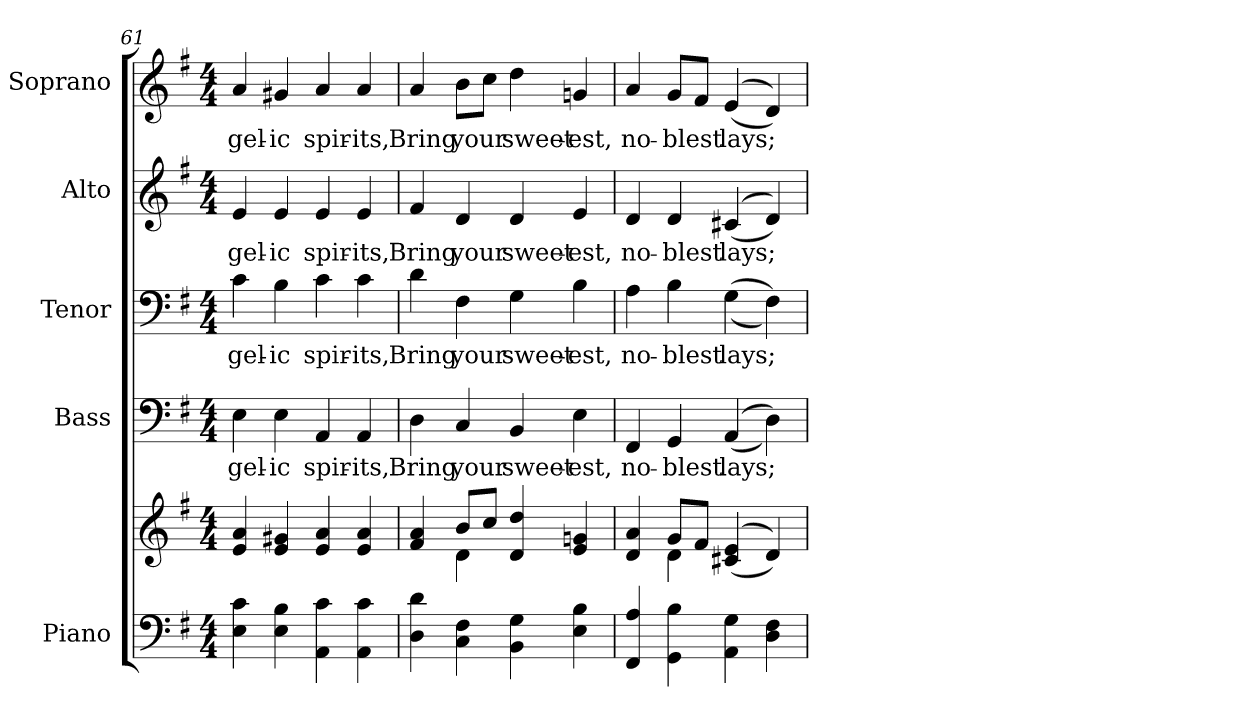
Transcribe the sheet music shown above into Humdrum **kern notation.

**kern	**kern	**kern	**text	**kern	**text	**kern	**text	**kern	**text
*part5	*part5	*part4	*part4	*part3	*part3	*part2	*part2	*part1	*part1
*staff6	*staff5	*staff4	*staff4	*staff3	*staff3	*staff2	*staff2	*staff1	*staff1
*I"Piano	*	*I"Bass	*	*I"Tenor	*	*I"Alto	*	*I"Soprano	*
*I'Pno.	*	*I'B.	*	*I'T.	*	*I'A.	*	*I'S.	*
!!LO:PB:g=z
*clefF4	*clefG2	*clefF4	*	*clefF4	*	*clefG2	*	*clefG2	*
*k[f#]	*k[f#]	*k[f#]	*	*k[f#]	*	*k[f#]	*	*k[f#]	*
*G:	*G:	*G:	*	*G:	*	*G:	*	*G:	*
*M4/4	*M4/4	*M4/4	*	*M4/4	*	*M4/4	*	*M4/4	*
=61	=61	=61	=61	=61	=61	=61	=61	=61	=61
!	!	!	!LO:LY:b:color=#000000	!	!	!	!	!	!
!	!	!	!	!	!LO:LY:b:color=#000000	!	!	!	!
!	!	!	!	!	!	!	!LO:LY:b:color=#000000	!	!
!	!	!	!	!	!	!	!	!	!LO:LY:b:color=#000000
4Ei\ 4ci	4ei/ 4ai	4Ei\	-gel-	4ci\	-gel-	4ei/	-gel-	4ai/	-gel-
!	!	!	!LO:LY:b:color=#000000	!	!	!	!	!	!
!	!	!	!	!	!LO:LY:b:color=#000000	!	!	!	!
!	!	!	!	!	!	!	!LO:LY:b:color=#000000	!	!
!	!	!	!	!	!	!	!	!	!LO:LY:b:color=#000000
4Ei\ 4Bi	4ei/ 4g#Xi	4Ei\	-ic	4Bi\	-ic	4ei/	-ic	4g#Xi/	-ic
!	!	!	!LO:LY:b:color=#000000	!	!	!	!	!	!
!	!	!	!	!	!LO:LY:b:color=#000000	!	!	!	!
!	!	!	!	!	!	!	!LO:LY:b:color=#000000	!	!
!	!	!	!	!	!	!	!	!	!LO:LY:b:color=#000000
4AAi\ 4ci	4ei/ 4ai	4AAi/	spir-	4ci\	spir-	4ei/	spir-	4ai/	spir-
!	!	!	!LO:LY:b:color=#000000	!	!	!	!	!	!
!	!	!	!	!	!LO:LY:b:color=#000000	!	!	!	!
!	!	!	!	!	!	!	!LO:LY:b:color=#000000	!	!
!	!	!	!	!	!	!	!	!	!LO:LY:b:color=#000000
4AAi\ 4ci	4ei/ 4ai	4AAi/	-its,	4ci\	-its,	4ei/	-its,	4ai/	-its,
=62	=62	=62	=62	=62	=62	=62	=62	=62	=62
*	*^	*	*	*	*	*	*	*	*
!	!	!	!	!LO:LY:b:color=#000000	!	!	!	!	!	!
!	!	!	!	!	!	!LO:LY:b:color=#000000	!	!	!	!
!	!	!	!	!	!	!	!	!LO:LY:b:color=#000000	!	!
!	!	!	!	!	!	!	!	!	!	!LO:LY:b:color=#000000
4Di\ 4di	4f#i/ 4ai	4ryy	4Di\	Bring	4di\	Bring	4f#i/	Bring	4ai/	Bring
!	!	!	!	!LO:LY:b:color=#000000	!	!	!	!	!	!
!	!	!	!	!	!	!LO:LY:b:color=#000000	!	!	!	!
!	!	!	!	!	!	!	!	!LO:LY:b:color=#000000	!	!
!	!	!	!	!	!	!	!	!	!	!LO:LY:b:color=#000000
4Ci\ 4F#i	8bi/L	4di\	4Ci/	your	4F#i\	your	4di/	your	8bi\L	your
.	8cci/J	.	.	.	.	.	.	.	8cci\J	.
!	!	!	!	!LO:LY:b:color=#000000	!	!	!	!	!	!
!	!	!	!	!	!	!LO:LY:b:color=#000000	!	!	!	!
!	!	!	!	!	!	!	!	!LO:LY:b:color=#000000	!	!
!	!	!	!	!	!	!	!	!	!	!LO:LY:b:color=#000000
4BBi\ 4Gi	4di/ 4ddi	2ryy	4BBi/	sweet-	4Gi\	sweet-	4di/	sweet-	4ddi\	sweet-
!	!	!	!	!LO:LY:b:color=#000000	!	!	!	!	!	!
!	!	!	!	!	!	!LO:LY:b:color=#000000	!	!	!	!
!	!	!	!	!	!	!	!	!LO:LY:b:color=#000000	!	!
!	!	!	!	!	!	!	!	!	!	!LO:LY:b:color=#000000
4Ei\ 4Bi	4ei/ 4gni	.	4Ei\	-est,	4Bi\	-est,	4ei/	-est,	4gni/	-est,
!!LO:PB:g=z
=63	=63	=63	=63	=63	=63	=63	=63	=63	=63	=63
!	!	!	!	!LO:LY:b:color=#000000	!	!	!	!	!	!
!	!	!	!	!	!	!LO:LY:b:color=#000000	!	!	!	!
!	!	!	!	!	!	!	!	!LO:LY:b:color=#000000	!	!
!	!	!	!	!	!	!	!	!	!	!LO:LY:b:color=#000000
4FF#i/ 4Ai	4di/ 4ai	4ryy	4FF#i/	no-	4Ai\	no-	4di/	no-	4ai/	no-
!	!	!	!	!LO:LY:b:color=#000000	!	!	!	!	!	!
!	!	!	!	!	!	!LO:LY:b:color=#000000	!	!	!	!
!	!	!	!	!	!	!	!	!LO:LY:b:color=#000000	!	!
!	!	!	!	!	!	!	!	!	!	!LO:LY:b:color=#000000
4GGi\ 4Bi	8gi/L	4di\	4GGi/	-blest	4Bi\	-blest	4di/	-blest	8gi/L	-blest
.	8f#i/J	.	.	.	.	.	.	.	8f#i/J	.
!	!	!	!	!LO:LY:b:color=#000000	!	!	!	!	!	!
!	!	!	!	!	!	!LO:LY:b:color=#000000	!	!	!	!
!	!	!	!	!	!	!	!	!LO:LY:b:color=#000000	!	!
!	!	!	!	!	!	!	!	!	!	!LO:LY:b:color=#000000
4AAi\ 4Gi	((4c#Xi/ 4ei	2ryy	((4AAi/	lays;	((4Gi\	lays;	((4c#Xi/	lays;	((4ei/	lays;
4Di\ 4F#i	4di/))	.	4Di\))	.	4F#i\))	.	4di/))	.	4di/))	.
*	*v	*v	*	*	*	*	*	*	*	*
=	=	=	=	=	=	=	=	=	=
*-	*-	*-	*-	*-	*-	*-	*-	*-	*-
